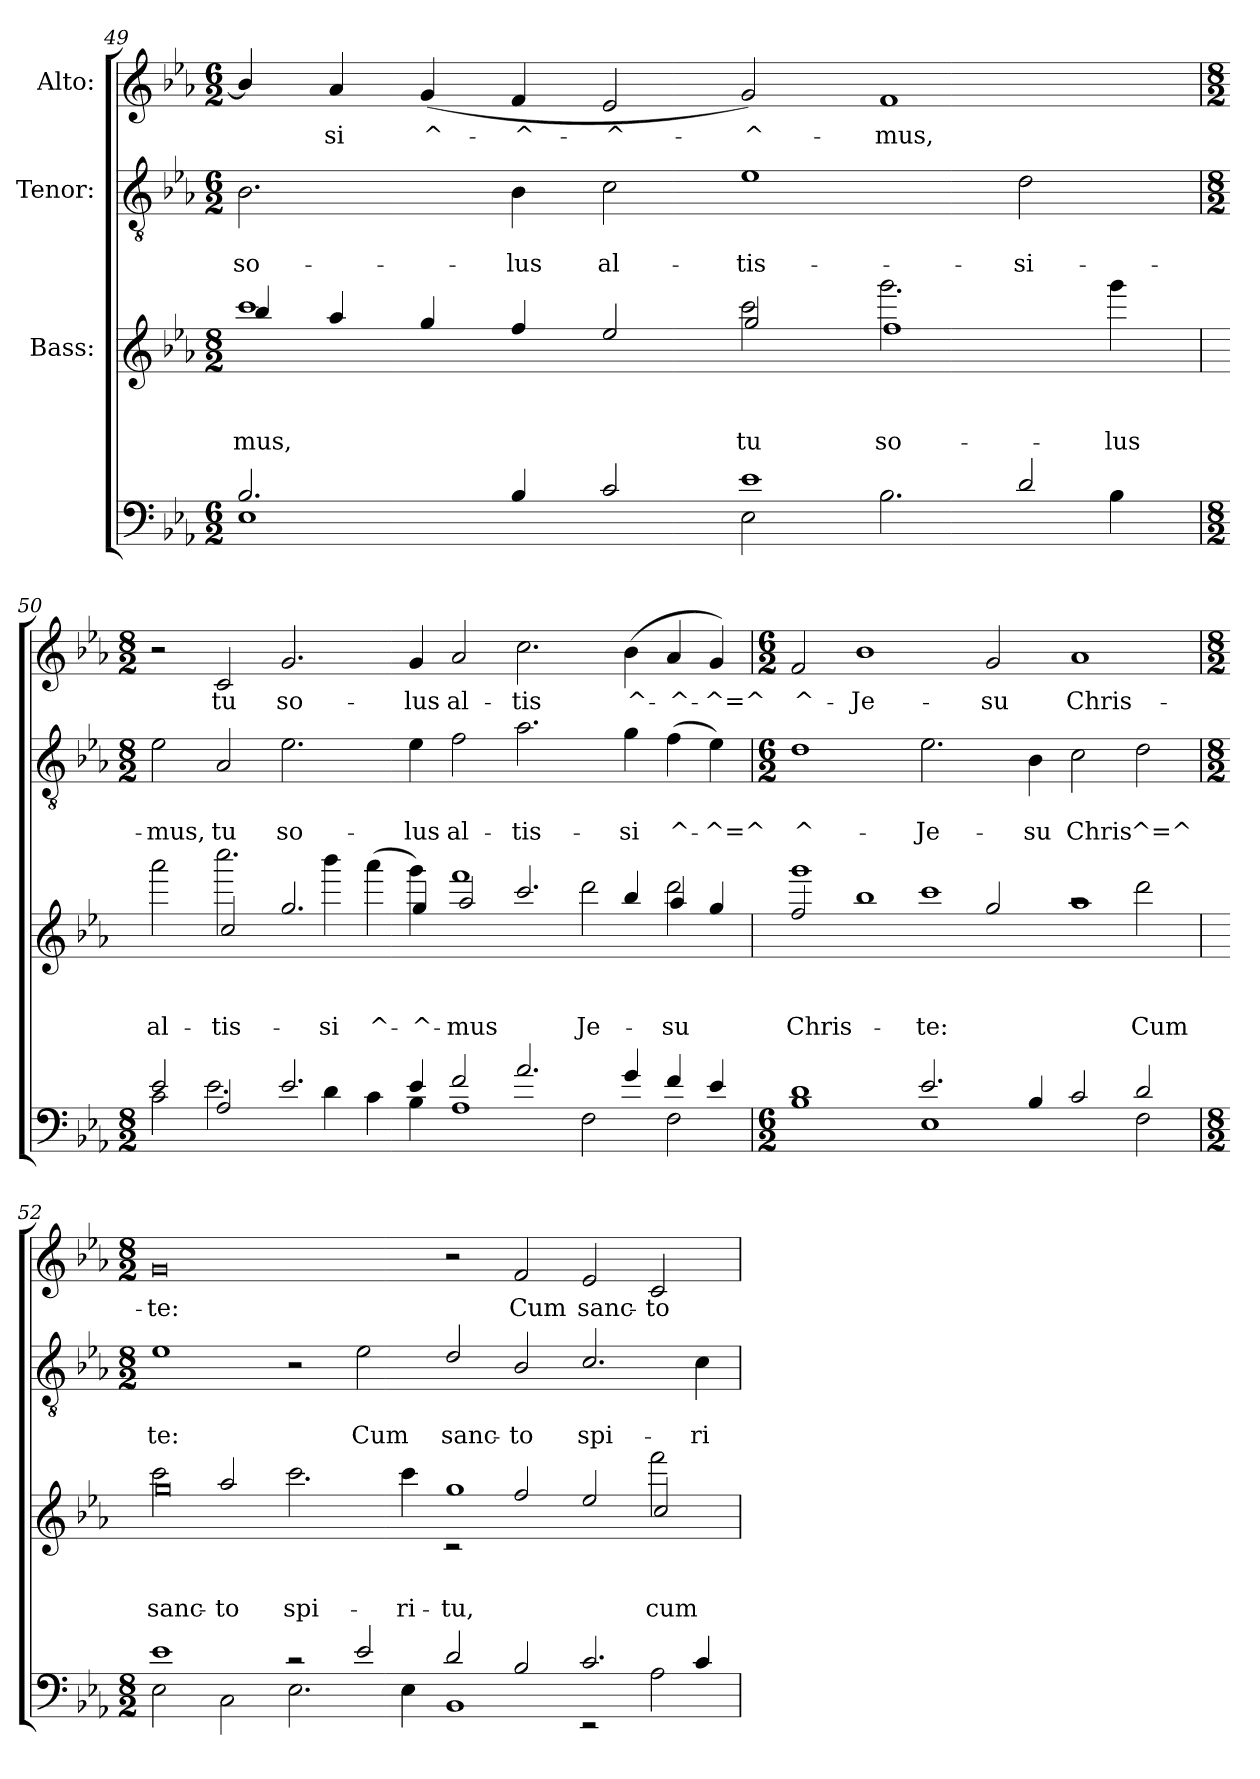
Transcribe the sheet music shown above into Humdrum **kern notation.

**kern	**kern	**text	**text	**text	**kern	**text	**text	**kern	**text
*part4	*part3	*part3	*part3	*part3	*part2	*part2	*part2	*part1	*part1
*staff4	*staff3	*staff3	*staff3	*staff3	*staff2	*staff2	*staff2	*staff1	*staff1
*	*I"Bass:	*	*	*	*I"Tenor:	*	*	*I"Alto:	*
*clefF4	*clefG2	*	*	*	*clefGv2	*	*	*clefG2	*
*	*ITrd7c12	*	*	*	*	*	*	*	*
*k[b-e-a-]	*k[b-e-a-]	*	*	*	*k[b-e-a-]	*	*	*k[b-e-a-]	*
*E-:	*E-:	*	*	*	*E-:	*	*	*E-:	*
*M6/2	*M8/2	*	*	*	*M6/2	*	*	*M6/2	*
=49	=49	=49	=49	=49	=49	=49	=49	=49	=49
*^	*	*	*	*	*	*	*	*	*
!	!	!	!	!	!LO:LY:b	!	!	!LO:LY:b	!	!
*	*	*^	*	*	*	*	*	*	*	*
2.B-/	1E-	1cc	4b-/	.	.	mus,	2.B-\	.	-so-	4b-/]	.
!	!	!	!	!	!	!	!	!	!	!	!LO:LY:b
.	.	.	4a-/	.	.	.	.	.	.	4a-/	-si
!	!	!	!	!	!	!	!	!	!	!	!LO:LY:b
.	.	.	4g/	.	.	.	.	.	.	(<4g/	^-
!	!	!	!	!	!	!	!	!	!LO:LY:b	!	!LO:LY:b
4B-/	.	.	4f/	.	.	.	4B-\	.	-lus	4f/	-^-
!	!	!	!	!	!	!	!	!	!LO:LY:b	!	!LO:LY:b
2c/	2ryy	2ryy	2e-/	.	.	.	2c\	.	al-	2e-/	-^-
!	!	!	!	!	!	!LO:LY:b	!	!	!LO:LY:b	!	!LO:LY:b
1e-	2E-\	2cc\	2g/	.	.	tu	1e-	.	-tis-	2g/)	-^-
!	!	!	!	!	!	!LO:LY:b	!	!	!	!	!LO:LY:b
.	2.B-\	2.gg\	1f	.	.	so-	.	.	.	1f	-mus,
!	!	!	!	!	!	!	!	!	!LO:LY:b	!	!
2d/	.	.	.	.	.	.	2d\	.	-si-	.	.
!	!	!	!	!	!	!LO:LY:b	!	!	!	!	!
.	4B-\	4gg\	.	.	.	-lus	.	.	.	.	.
!!LO:LB:g=z
=50	=50	=50	=50	=50	=50	=50	=50	=50	=50	=50	=50
*M8/2	*	*	*	*	*	*	*M8/2	*	*	*M8/2	*
!	!	!	!	!	!	!LO:LY:b	!	!	!LO:LY:b	!	!
2e-/	2c\	2aa-\	2ryy	.	.	al-	2e-\	.	-mus,	2r	.
!	!	!	!	!	!	!LO:LY:b	!	!	!LO:LY:b	!	!LO:LY:b
2A-/	2.e-\	2.ccc\	2c/	.	.	-tis-	2A-/	.	tu	2c/	tu
!	!	!	!	!	!	!	!	!	!LO:LY:b	!	!LO:LY:b
2.e-/	.	.	2.g/	.	.	.	2.e-\	.	so-	2.g/	so-
!	!	!	!	!	!	!LO:LY:b	!	!	!	!	!
.	4d\	4bb-\	.	.	.	-si	.	.	.	.	.
!	!	!	!	!	!	!LO:LY:b	!	!	!	!	!
.	4c\	(>4aa-\	.	.	.	^-	.	.	.	.	.
!	!	!	!	!	!	!LO:LY:b	!	!	!LO:LY:b	!	!LO:LY:b
4e-/	4B-\	4gg\)	4g/	.	.	-^-	4e-\	.	-lus	4g/	-lus
!	!	!	!	!	!	!LO:LY:b	!	!	!LO:LY:b	!	!LO:LY:b
2f/	1A-	1ff	2a-/	.	.	-mus	2f\	.	al-	2a-/	al-
!	!	!	!	!	!	!	!	!	!LO:LY:b	!	!LO:LY:b
2.a-/	.	.	2.cc/	.	.	.	2.a-\	.	-tis-	2.cc\	-tis
!	!	!	!	!	!	!LO:LY:b	!	!	!	!	!
.	2F\	2dd\	.	.	.	Je-	.	.	.	.	.
!	!	!	!	!	!	!	!	!	!LO:LY:b	!	!LO:LY:b
4g/	.	.	4b-/	.	.	.	4g\	.	-si	(>4b-\	^-
!	!	!	!	!	!	!LO:LY:b	!	!	!LO:LY:b	!	!LO:LY:b
4f/	2F\	2dd\	4a-/	.	.	-su	(>4f\	.	^-	4a-/	-^-
!	!	!	!	!	!	!	!	!	!LO:LY:b	!	!LO:LY:b
4e-/	.	.	4g/	.	.	.	4e-\)	.	-^=^	4g/)	-^=^
!!LO:LB:g=z
=51	=51	=51	=51	=51	=51	=51	=51	=51	=51	=51	=51
*M6/2	*	*	*	*	*	*	*M6/2	*	*	*M6/2	*
!	!	!	!	!	!	!LO:LY:b	!	!	!LO:LY:b	!	!LO:LY:b
1d	1B-	1gg	2f/	.	.	Chris-	1d	.	^-	2f/	^-
!	!	!	!	!	!	!	!	!	!	!	!LO:LY:b
.	.	.	1b-	.	.	.	.	.	.	1b-	-Je-
!	!	!	!	!	!	!LO:LY:b	!	!	!LO:LY:b	!	!
2.e-/	1E-	1cc	.	.	.	-te:	2.e-\	.	-Je-	.	.
!	!	!	!	!	!	!	!	!	!	!	!LO:LY:b
.	.	.	2g/	.	.	.	.	.	.	2g/	-su
!	!	!	!	!	!	!	!	!	!LO:LY:b	!	!
4B-/	.	.	.	.	.	.	4B-\	.	-su	.	.
!	!	!	!	!	!	!	!	!	!LO:LY:b	!	!LO:LY:b
2c/	2ryy	2raa	1a-	.	.	.	2c\	.	Chris	1a-	Chris-
!	!	!	!	!	!	!LO:LY:b	!	!	!LO:LY:b	!	!
2d/	2F\	2dd\	.	.	.	Cum	2d\	.	^=^	.	.
=52	=52	=52	=52	=52	=52	=52	=52	=52	=52	=52	=52
*M8/2	*	*	*	*	*	*	*M8/2	*	*	*M8/2	*
!	!	!	!	!	!	!LO:LY:b	!	!	!LO:LY:b	!	!LO:LY:b
1e-	2E-\	2cc\	0g	.	.	sanc-	1e-	.	te:	0g	-te:
!	!	!	!	!	!	!LO:LY:b	!	!	!	!	!
.	2C\	2a-/	.	.	.	-to	.	.	.	.	.
!	!	!	!	!	!	!LO:LY:b	!	!	!	!	!
2rc	2.E-\	2.cc\	.	.	.	spi-	2r	.	.	.	.
!	!	!	!	!	!	!	!	!	!LO:LY:b	!	!
2e-/	.	.	.	.	.	.	2e-\	.	Cum	.	.
!	!	!	!	!	!	!LO:LY:b	!	!	!	!	!
.	4E-\	4cc\	.	.	.	-ri-	.	.	.	.	.
!	!	!	!	!	!	!LO:LY:b	!	!	!LO:LY:b	!	!
2d/	1BB-	1g	2rc	.	.	-tu,	2d/	.	sanc-	2r	.
!	!	!	!	!	!	!	!	!	!LO:LY:b	!	!LO:LY:b
2B-/	.	.	2f/	.	.	.	2B-/	.	-to	2f/	Cum
!	!	!	!	!	!	!	!	!	!LO:LY:b	!	!LO:LY:b
2.c/	2rEE	2ryy	2e-/	.	.	.	2.c/	.	spi-	2e-/	sanc-
!	!	!	!	!	!	!LO:LY:b	!	!	!	!	!LO:LY:b
.	2A-\	2ff\	2c/	.	.	cum	.	.	.	2c/	-to
!	!	!	!	!	!	!	!	!	!LO:LY:b	!	!
4c/	.	.	.	.	.	.	4c\	.	-ri-	.	.
*v	*v	*	*	*	*	*	*	*	*	*	*
*	*v	*v	*	*	*	*	*	*	*	*
=	=	=	=	=	=	=	=	=	=
*-	*-	*-	*-	*-	*-	*-	*-	*-	*-
